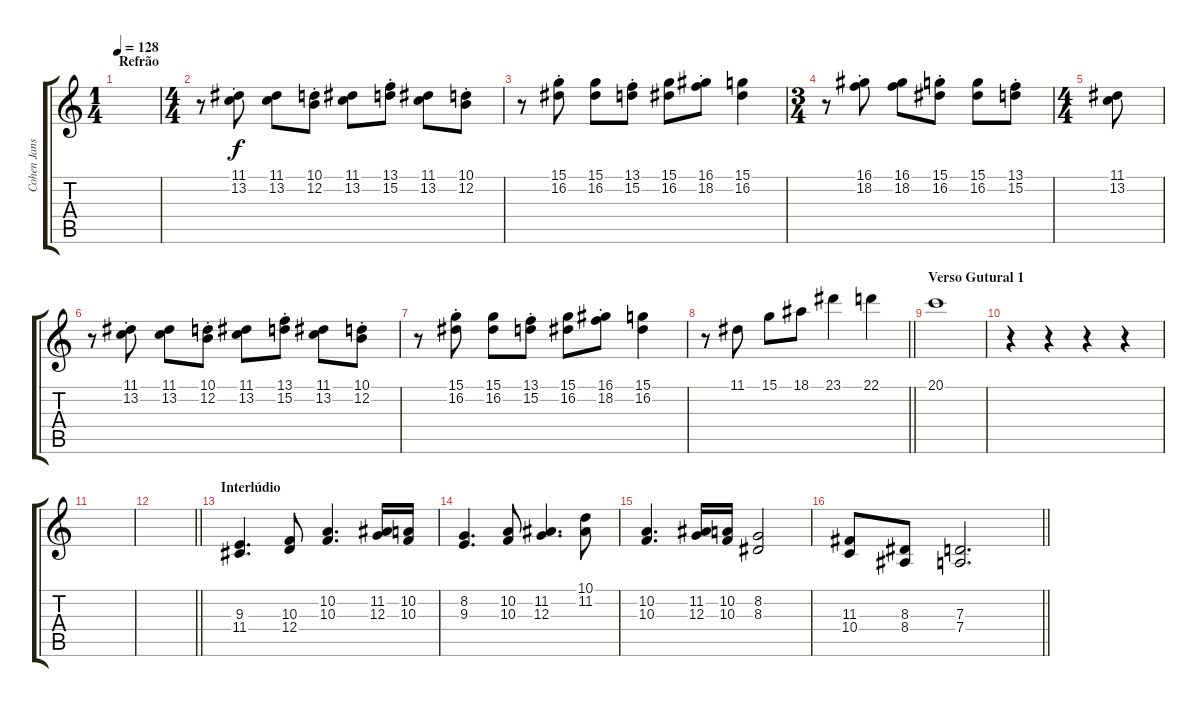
\track ("Cohen Jansen" "Cohen Jans") {instrument stringensemble1}
\staff {score tabs}
\tuning (E4 B3 G3 D3 A2 E2) {hide}
\ts (1 4)
\section ("" "Refrão")
\tempo 128
\clef g2
\ks c
|
\ts (4 4)
r.8 (11.1{st} 13.2{st}).8 (11.1 13.2).8 (10.1{st} 12.2{st}).8 (11.1 13.2).8 (13.1{st} 15.2{st}).8 (11.1 13.2).8 (10.1{st} 12.2{st}).8 |
r.8 (15.1{st} 16.2{st}).8 (15.1 16.2).8 (13.1{st} 15.2{st}).8 (15.1 16.2).8 (16.1{st} 18.2{st}).8 (15.1 16.2).4 |
\ts (3 4)
r.8 (16.1{st} 18.2{st}).8 (16.1 18.2).8 (15.1{st} 16.2{st}).8 (15.1 16.2).8 (13.1{st} 15.2{st}).8 |
\ts (4 4)
(11.1 13.2).8 |
r.8 (11.1{st} 13.2{st}).8 (11.1 13.2).8 (10.1{st} 12.2{st}).8 (11.1 13.2).8 (13.1{st} 15.2{st}).8 (11.1 13.2).8 (10.1{st} 12.2{st}).8 |
r.8 (15.1{st} 16.2{st}).8 (15.1 16.2).8 (13.1{st} 15.2{st}).8 (15.1 16.2).8 (16.1{st} 18.2{st}).8 (15.1 16.2).4 |
\barLineRight lightlight
r.8 11.1.8 15.1.8 18.1.8 23.1.4 22.1.4 |
\section ("" "Verso Gutural 1")
20.1.1{volume 5} |
r.4 r.4 r.4 r.4{volume 15} |
|
\barLineRight lightlight
|
\section ("" "Interlúdio")
(9.3 11.4).4{d volume 12} (10.3 12.4).8 (10.2 10.3).4{d} (11.2 12.3).16 (10.2 10.3).16 |
(8.2 9.3).4{d} (10.2 10.3).8 (11.2 12.3).4{d} (10.1 11.2).8 |
(10.2 10.3).4{d} (11.2 12.3).16 (10.2 10.3).16 (8.2 8.3).2 |
\barLineRight lightlight
(11.3 10.4).8 (8.3 8.4).8 (7.3 7.4).2{d}
